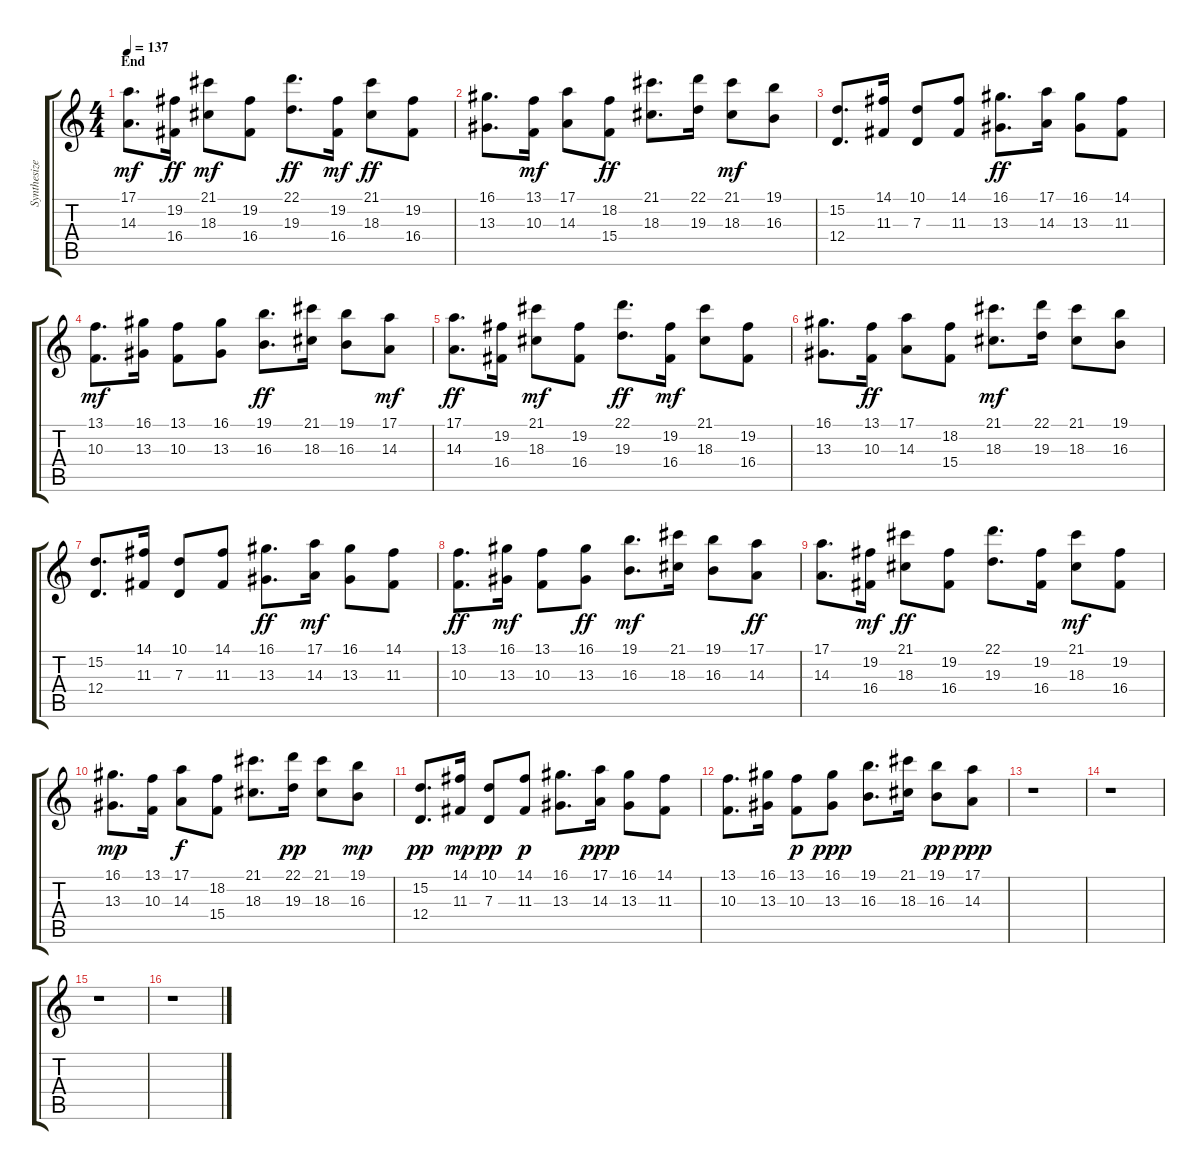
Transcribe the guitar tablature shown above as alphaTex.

\track ("Synthesizer" "Synthesize") {instrument pad1newage}
\staff {score tabs}
\tuning (E4 B3 G3 D3 A2 E2) {hide}
\ts (4 4)
\section ("" "End")
\tempo 137
\clef g2
\ks c
(17.1 14.3).8{d dy mf} (19.2 16.4).16{dy ff} (21.1 18.3).8{dy mf} (19.2 16.4).8 (22.1 19.3).8{d dy ff} (19.2 16.4).16{dy mf} (21.1 18.3).8{dy ff} (19.2 16.4).8 |
(16.1 13.3).8{d} (13.1 10.3).16{dy mf} (17.1 14.3).8 (18.2 15.4).8{dy ff} (21.1 18.3).8{d} (22.1 19.3).16 (21.1 18.3).8{dy mf} (19.1 16.3).8 |
(15.2 12.4).8{d} (14.1 11.3).16 (10.1 7.3).8 (14.1 11.3).8 (16.1 13.3).8{d dy ff} (17.1 14.3).16 (16.1 13.3).8 (14.1 11.3).8 |
(13.1 10.3).8{d dy mf} (16.1 13.3).16 (13.1 10.3).8 (16.1 13.3).8 (19.1 16.3).8{d dy ff} (21.1 18.3).16 (19.1 16.3).8 (17.1 14.3).8{dy mf} |
(17.1 14.3).8{d dy ff} (19.2 16.4).16 (21.1 18.3).8{dy mf} (19.2 16.4).8 (22.1 19.3).8{d dy ff} (19.2 16.4).16{dy mf} (21.1 18.3).8 (19.2 16.4).8 |
(16.1 13.3).8{d} (13.1 10.3).16{dy ff} (17.1 14.3).8 (18.2 15.4).8 (21.1 18.3).8{d dy mf} (22.1 19.3).16 (21.1 18.3).8 (19.1 16.3).8 |
(15.2 12.4).8{d} (14.1 11.3).16 (10.1 7.3).8 (14.1 11.3).8 (16.1 13.3).8{d dy ff} (17.1 14.3).16{dy mf} (16.1 13.3).8 (14.1 11.3).8 |
(13.1 10.3).8{d dy ff} (16.1 13.3).16{dy mf} (13.1 10.3).8 (16.1 13.3).8{dy ff} (19.1 16.3).8{d dy mf} (21.1 18.3).16 (19.1 16.3).8 (17.1 14.3).8{dy ff} |
(17.1 14.3).8{d} (19.2 16.4).16{dy mf} (21.1 18.3).8{dy ff} (19.2 16.4).8 (22.1 19.3).8{d} (19.2 16.4).16 (21.1 18.3).8{dy mf} (19.2 16.4).8 |
(16.1 13.3).8{d dy mp} (13.1 10.3).16 (17.1 14.3).8{dy f} (18.2 15.4).8 (21.1 18.3).8{d} (22.1 19.3).16{dy pp} (21.1 18.3).8 (19.1 16.3).8{dy mp} |
(15.2 12.4).8{d dy pp} (14.1 11.3).16{dy mp} (10.1 7.3).8{dy pp} (14.1 11.3).8{dy p} (16.1 13.3).8{d} (17.1 14.3).16{dy ppp} (16.1 13.3).8 (14.1 11.3).8 |
(13.1 10.3).8{d} (16.1 13.3).16 (13.1 10.3).8{dy p} (16.1 13.3).8{dy ppp} (19.1 16.3).8{d} (21.1 18.3).16 (19.1 16.3).8{dy pp} (17.1 14.3).8{dy ppp} |
r.1 |
r.1 |
r.1 |
r.1
